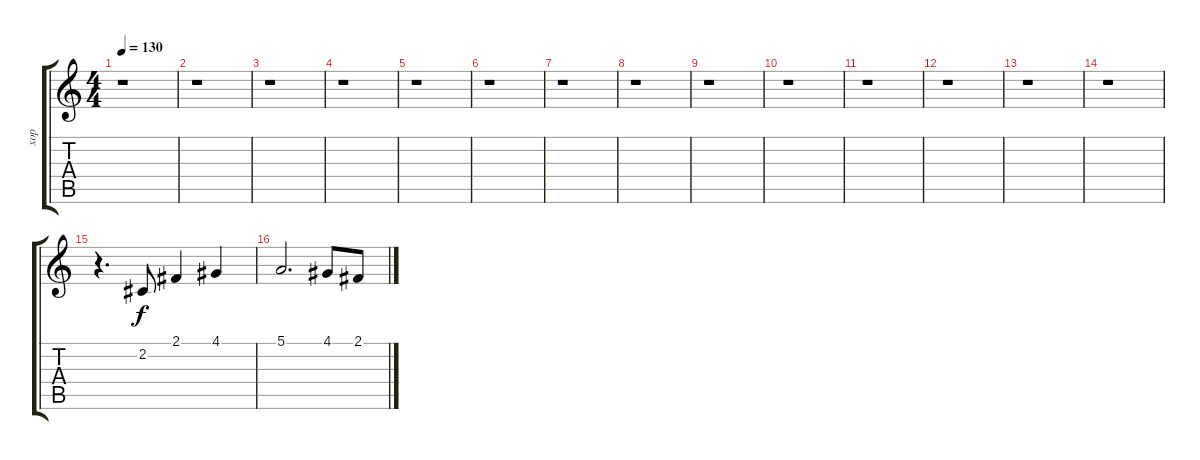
\track ("хор" "хор") {instrument choiraahs}
\staff {score tabs}
\tuning (E4 B3 G3 D3 A2 E2) {hide}
\ts (4 4)
\tempo 130
\clef g2
\ks c
r.1{dy f instrument choiraahs} |
r.1 |
r.1 |
r.1 |
r.1 |
r.1 |
r.1 |
r.1 |
r.1 |
r.1 |
r.1 |
r.1 |
r.1 |
r.1 |
r.4{d} 2.2.8 2.1.4 4.1.4 |
5.1.2{d} 4.1.8 2.1.8
